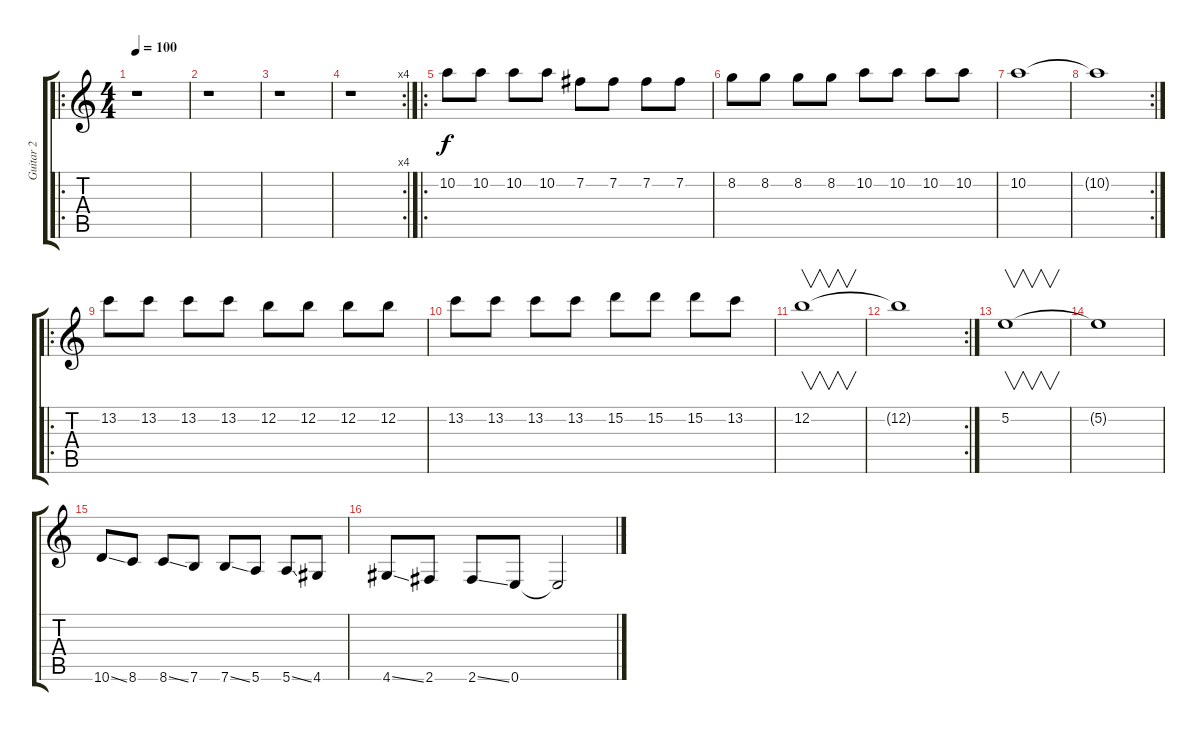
\track ("Guitar 2" "Guitar 2") {instrument electricguitarclean}
\staff {score tabs}
\tuning (E4 B3 G3 D3 A2 E2) {hide}
\ro
\ts (4 4)
\tempo 100
\clef g2
\ks c
r.1{dy f} |
r.1 |
r.1 |
\rc 4
r.1 |
\ro
10.2.8{instrument distortionguitar} 10.2.8 10.2.8 10.2.8 7.2.8 7.2.8 7.2.8 7.2.8 |
8.2.8 8.2.8 8.2.8 8.2.8 10.2.8 10.2.8 10.2.8 10.2.8 |
10.2.1 |
\rc 2
10.2{t}.1 |
\ro
13.2.8 13.2.8 13.2.8 13.2.8 12.2.8 12.2.8 12.2.8 12.2.8 |
13.2.8 13.2.8 13.2.8 13.2.8 15.2.8 15.2.8 15.2.8 13.2.8 |
12.2.1{v} |
\rc 2
12.2{t}.1 |
5.2.1{v} |
5.2{t}.1 |
10.6{ss}.8{volume 6 instrument electricguitarclean} 8.6.8 8.6{ss}.8 7.6.8 7.6{ss}.8 5.6.8 5.6{ss}.8 4.6.8 |
4.6{ss}.8 2.6.8 2.6{ss}.8 0.6.8 0.6{t}.2
